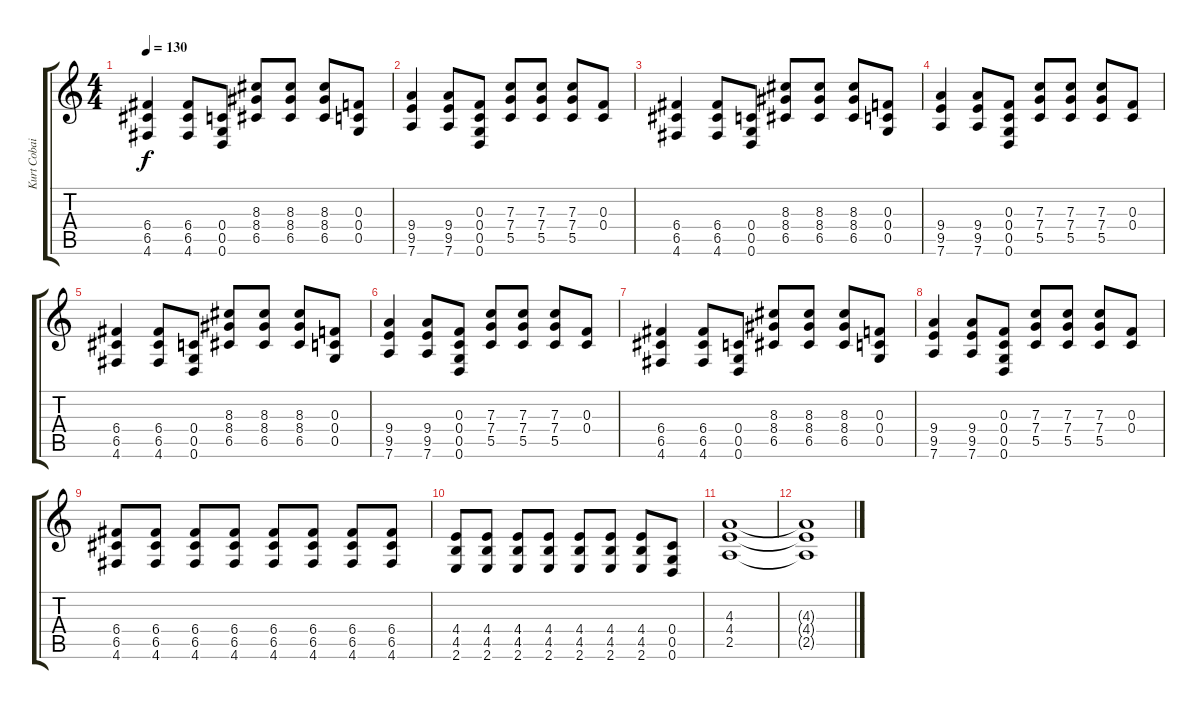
\track ("Kurt Cobain" "Kurt Cobai") {instrument electricguitarclean}
\staff {score tabs}
\tuning (D4 A3 F3 C3 G2 D2) {hide}
\ts (4 4)
\tempo 130
\clef g2
\ks c
(6.4 6.5 4.6).4{dy f} (6.4 6.5 4.6).8 (0.4 0.5 0.6).8 (8.3 8.4 6.5).8 (8.3 8.4 6.5).8 (8.3 8.4 6.5).8 (0.3 0.4 0.5).8 |
(9.4 9.5 7.6).4 (9.4 9.5 7.6).8 (0.3 0.4 0.5 0.6).8 (7.3 7.4 5.5).8 (7.3 7.4 5.5).8 (7.3 7.4 5.5).8 (0.3 0.4).8 |
(6.4 6.5 4.6).4 (6.4 6.5 4.6).8 (0.4 0.5 0.6).8 (8.3 8.4 6.5).8 (8.3 8.4 6.5).8 (8.3 8.4 6.5).8 (0.3 0.4 0.5).8 |
(9.4 9.5 7.6).4 (9.4 9.5 7.6).8 (0.3 0.4 0.5 0.6).8 (7.3 7.4 5.5).8 (7.3 7.4 5.5).8 (7.3 7.4 5.5).8 (0.3 0.4).8 |
(6.4 6.5 4.6).4 (6.4 6.5 4.6).8 (0.4 0.5 0.6).8 (8.3 8.4 6.5).8 (8.3 8.4 6.5).8 (8.3 8.4 6.5).8 (0.3 0.4 0.5).8 |
(9.4 9.5 7.6).4 (9.4 9.5 7.6).8 (0.3 0.4 0.5 0.6).8 (7.3 7.4 5.5).8 (7.3 7.4 5.5).8 (7.3 7.4 5.5).8 (0.3 0.4).8 |
(6.4 6.5 4.6).4 (6.4 6.5 4.6).8 (0.4 0.5 0.6).8 (8.3 8.4 6.5).8 (8.3 8.4 6.5).8 (8.3 8.4 6.5).8 (0.3 0.4 0.5).8 |
(9.4 9.5 7.6).4 (9.4 9.5 7.6).8 (0.3 0.4 0.5 0.6).8 (7.3 7.4 5.5).8 (7.3 7.4 5.5).8 (7.3 7.4 5.5).8 (0.3 0.4).8 |
(6.4 6.5 4.6).8 (6.4 6.5 4.6).8 (6.4 6.5 4.6).8 (6.4 6.5 4.6).8 (6.4 6.5 4.6).8 (6.4 6.5 4.6).8 (6.4 6.5 4.6).8 (6.4 6.5 4.6).8 |
(4.4 4.5 2.6).8 (4.4 4.5 2.6).8 (4.4 4.5 2.6).8 (4.4 4.5 2.6).8 (4.4 4.5 2.6).8 (4.4 4.5 2.6).8 (4.4 4.5 2.6).8 (0.4 0.5 0.6).8 |
(4.3 4.4 2.5).1{volume 9 instrument electricguitarclean} |
(4.3{t} 4.4{t} 2.5{t}).1
